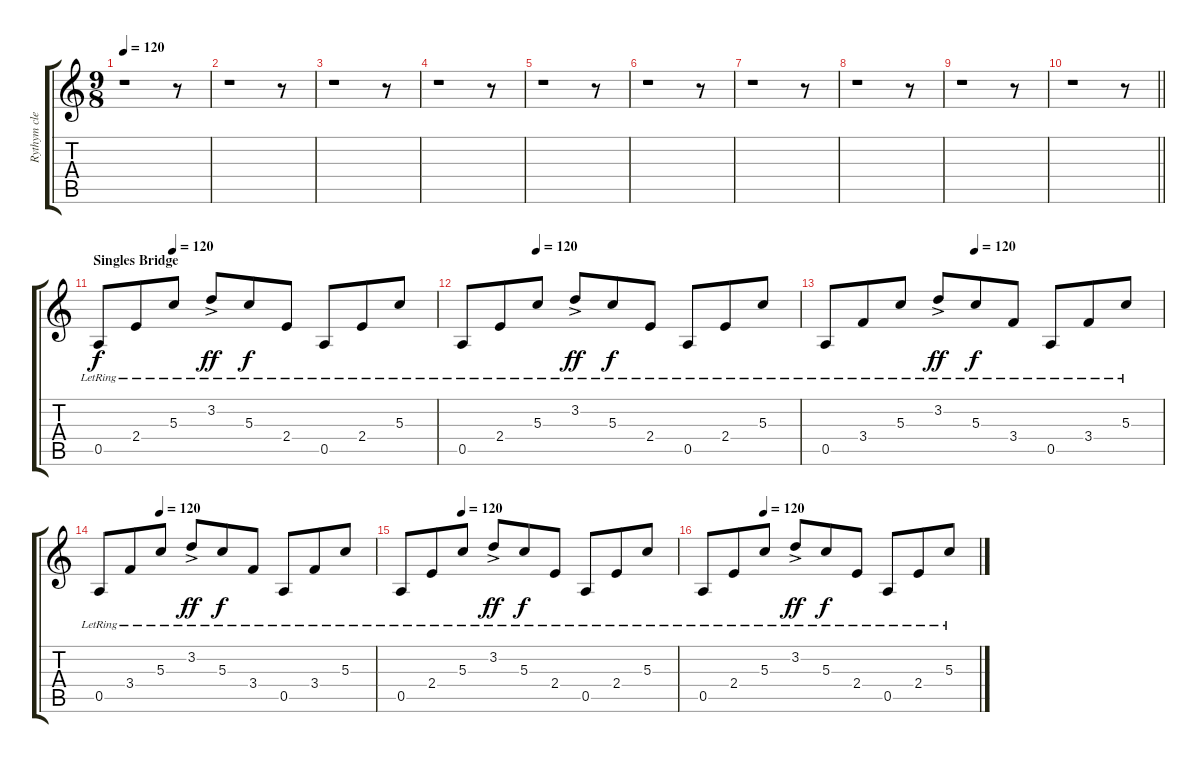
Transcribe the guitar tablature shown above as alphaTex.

\track ("Rythym clean" "Rythym cle") {instrument electricguitarclean}
\staff {score tabs}
\tuning (E4 B3 G3 D3 A2 D2) {hide}
\ts (9 8)
\tempo 120
\clef g2
\ks c
r.1{dy f} r.8 |
r.1 r.8 |
r.1 r.8 |
r.1 r.8 |
r.1 r.8 |
r.1 r.8 |
r.1 r.8 |
r.1 r.8 |
r.1 r.8 |
\barLineRight lightlight
r.1 r.8 |
\section ("" "Singles Bridge")
\tempo (120 0.2222222222222222)
0.5{lr}.8 2.4{lr}.8 5.3{lr}.8 3.2{ac lr}.8{dy ff} 5.3{lr}.8{dy f} 2.4{lr}.8 0.5{lr}.8 2.4{lr}.8 5.3{lr}.8 |
\tempo (120 0.2222222222222222)
0.5{lr}.8 2.4{lr}.8 5.3{lr}.8 3.2{ac lr}.8{dy ff} 5.3{lr}.8{dy f} 2.4{lr}.8 0.5{lr}.8 2.4{lr}.8 5.3{lr}.8 |
\tempo (120 0.4444444444444444)
0.5{lr}.8 3.4{lr}.8 5.3{lr}.8 3.2{ac lr}.8{dy ff} 5.3{lr}.8{dy f} 3.4{lr}.8 0.5{lr}.8 3.4{lr}.8 5.3{lr}.8 |
\tempo (120 0.2222222222222222)
0.5{lr}.8 3.4{lr}.8 5.3{lr}.8 3.2{ac lr}.8{dy ff} 5.3{lr}.8{dy f} 3.4{lr}.8 0.5{lr}.8 3.4{lr}.8 5.3{lr}.8 |
\tempo (120 0.2222222222222222)
0.5{lr}.8 2.4{lr}.8 5.3{lr}.8 3.2{ac lr}.8{dy ff} 5.3{lr}.8{dy f} 2.4{lr}.8 0.5{lr}.8 2.4{lr}.8 5.3{lr}.8 |
\tempo (120 0.2222222222222222)
0.5{lr}.8 2.4{lr}.8 5.3{lr}.8 3.2{ac lr}.8{dy ff} 5.3{lr}.8{dy f} 2.4{lr}.8 0.5{lr}.8 2.4{lr}.8 5.3{lr}.8
